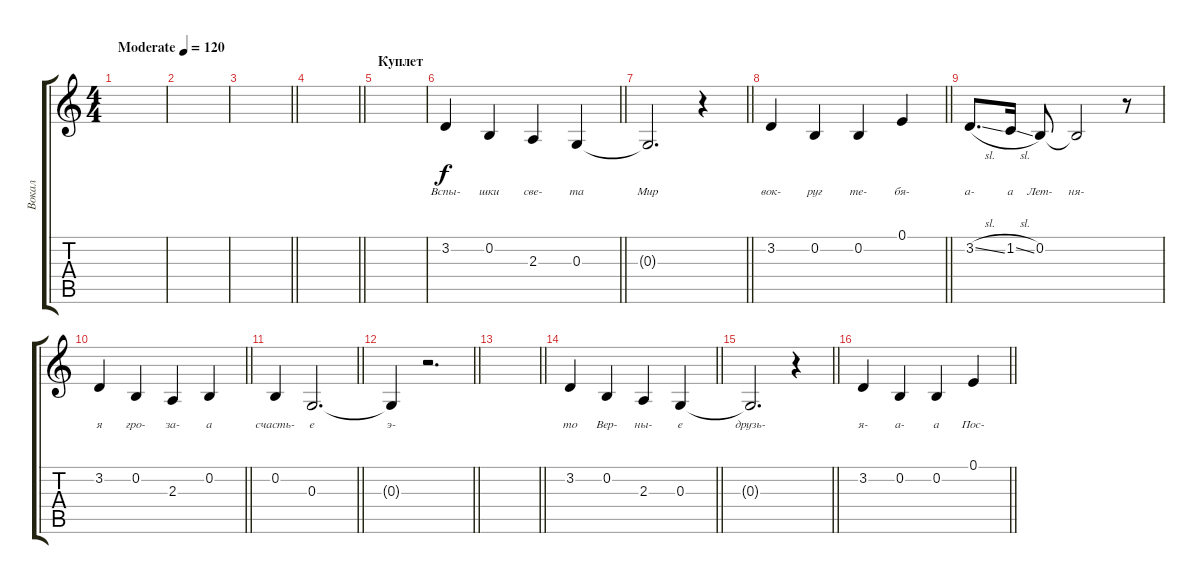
\track ("Вокал" "Вокал") {instrument lead8bassandlead}
\staff {score tabs}
\tuning (E4 B3 G3 D3 A2 E2) {hide}
\ts (4 4)
\tempo (120 "Moderate")
\clef g2
\ks c
|
|
\barLineRight lightlight
|
\barLineRight lightlight
|
\section ("" "Куплет")
|
\barLineRight lightlight
3.2.4{lyrics (0 "Вспы-") lyrics (1 "") lyrics (2 "") lyrics (3 "") lyrics (4 "")} 0.2.4{lyrics (0 "шки") lyrics (1 "") lyrics (2 "") lyrics (3 "") lyrics (4 "")} 2.3.4{lyrics (0 "све-") lyrics (1 "") lyrics (2 "") lyrics (3 "") lyrics (4 "")} 0.3.4{lyrics (0 "та") lyrics (1 "") lyrics (2 "") lyrics (3 "") lyrics (4 "")} |
\barLineRight lightlight
0.3{t}.2{d lyrics (0 "Мир") lyrics (1 "") lyrics (2 "") lyrics (3 "") lyrics (4 "")} r.4 |
\barLineRight lightlight
3.2.4{lyrics (0 "вок-") lyrics (1 "") lyrics (2 "") lyrics (3 "") lyrics (4 "")} 0.2.4{lyrics (0 "руг") lyrics (1 "") lyrics (2 "") lyrics (3 "") lyrics (4 "")} 0.2.4{lyrics (0 "те-") lyrics (1 "") lyrics (2 "") lyrics (3 "") lyrics (4 "")} 0.1.4{lyrics (0 "бя-") lyrics (1 "") lyrics (2 "") lyrics (3 "") lyrics (4 "")} |
3.2{sl}.8{d lyrics (0 "а-") lyrics (1 "") lyrics (2 "") lyrics (3 "") lyrics (4 "")} 1.2{sl}.16{lyrics (0 "а") lyrics (1 "") lyrics (2 "") lyrics (3 "") lyrics (4 "")} 0.2.8{lyrics (0 "Лет-") lyrics (1 "") lyrics (2 "") lyrics (3 "") lyrics (4 "")} 0.2{t}.2{lyrics (0 "ня-") lyrics (1 "") lyrics (2 "") lyrics (3 "") lyrics (4 "")} r.8 |
\barLineRight lightlight
3.2.4{lyrics (0 "я") lyrics (1 "") lyrics (2 "") lyrics (3 "") lyrics (4 "")} 0.2.4{lyrics (0 "гро-") lyrics (1 "") lyrics (2 "") lyrics (3 "") lyrics (4 "")} 2.3.4{lyrics (0 "за-") lyrics (1 "") lyrics (2 "") lyrics (3 "") lyrics (4 "")} 0.2.4{lyrics (0 "а") lyrics (1 "") lyrics (2 "") lyrics (3 "") lyrics (4 "")} |
\barLineRight lightlight
0.2.4{lyrics (0 "счасть-") lyrics (1 "") lyrics (2 "") lyrics (3 "") lyrics (4 "")} 0.3.2{d lyrics (0 "е") lyrics (1 "") lyrics (2 "") lyrics (3 "") lyrics (4 "")} |
\barLineRight lightlight
0.3{t}.4{lyrics (0 "э-") lyrics (1 "") lyrics (2 "") lyrics (3 "") lyrics (4 "")} r.2{d} |
\barLineRight lightlight
|
\barLineRight lightlight
3.2.4{lyrics (0 "то") lyrics (1 "") lyrics (2 "") lyrics (3 "") lyrics (4 "")} 0.2.4{lyrics (0 "Вер-") lyrics (1 "") lyrics (2 "") lyrics (3 "") lyrics (4 "")} 2.3.4{lyrics (0 "ны-") lyrics (1 "") lyrics (2 "") lyrics (3 "") lyrics (4 "")} 0.3.4{lyrics (0 "е") lyrics (1 "") lyrics (2 "") lyrics (3 "") lyrics (4 "")} |
\barLineRight lightlight
0.3{t}.2{d lyrics (0 "друзь-") lyrics (1 "") lyrics (2 "") lyrics (3 "") lyrics (4 "")} r.4 |
\barLineRight lightlight
3.2.4{lyrics (0 "я-") lyrics (1 "") lyrics (2 "") lyrics (3 "") lyrics (4 "")} 0.2.4{lyrics (0 "а-") lyrics (1 "") lyrics (2 "") lyrics (3 "") lyrics (4 "")} 0.2.4{lyrics (0 "а") lyrics (1 "") lyrics (2 "") lyrics (3 "") lyrics (4 "")} 0.1.4{lyrics (0 "Пос-") lyrics (1 "") lyrics (2 "") lyrics (3 "") lyrics (4 "")}
